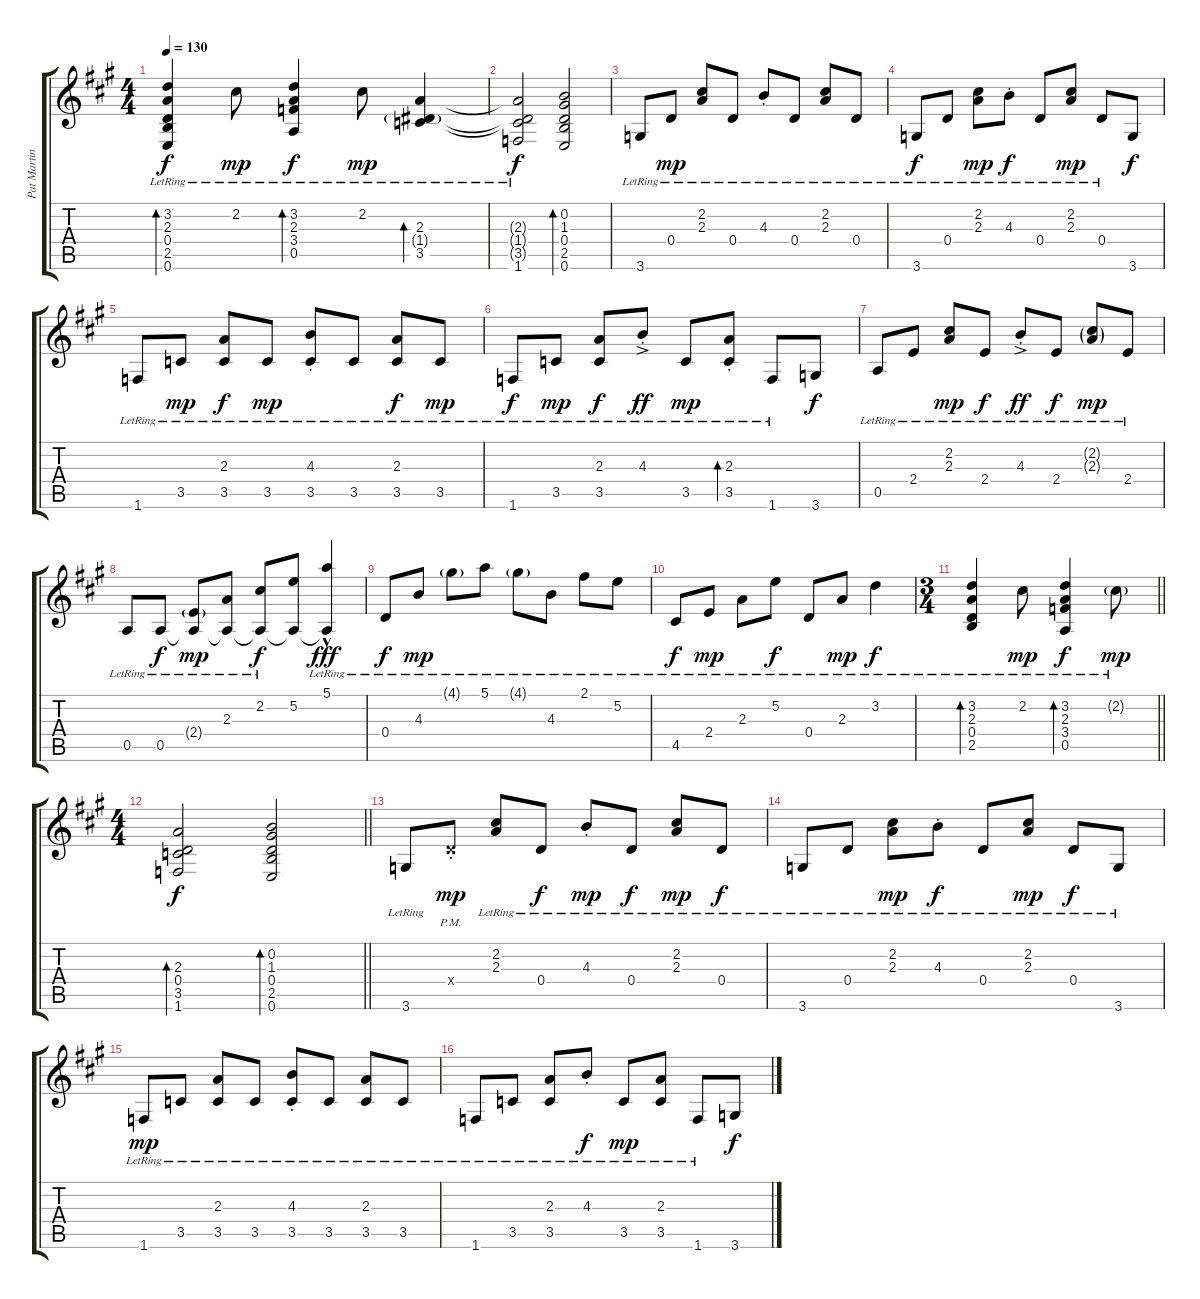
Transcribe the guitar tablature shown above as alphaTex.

\track ("Pat Martino-PM's ne 1" "Pat Martin") {instrument electricguitarjazz}
\staff {score tabs}
\tuning (E4 B3 G3 D3 A2 E2) {hide}
\ts (4 4)
\tempo 130
\clef g2
\ks a
(3.2{lr} 2.3{lr} 0.4{lr} 2.5{lr} 0.6{lr}).4{bd 30 dy f} 2.2{lr}.8{dy mp} (3.2{lr} 2.3{lr} 3.4{lr} 0.5{lr}).4{bd 30 dy f} 2.2{lr}.8{dy mp} (2.3{lr} 1.4{g lr} 3.5{lr}).4{bd 30} |
(2.3{t} 1.4{t} 3.5{t} 1.6{lr}).2{dy f} (0.2 1.3 0.4 2.5 0.6).2{bd 30} |
3.6{lr}.8 0.4{lr}.8{dy mp} (2.2{lr} 2.3{lr}).8 0.4{lr}.8 4.3{st lr}.8 0.4{lr}.8 (2.2{lr} 2.3{lr}).8 0.4{lr}.8 |
3.6{lr}.8{dy f} 0.4{lr}.8 (2.2{lr} 2.3{lr}).8{dy mp} 4.3{st lr}.8{dy f} 0.4{lr}.8 (2.2{lr} 2.3{lr}).8{dy mp} 0.4{lr}.8 3.6.8{dy f} |
1.6{lr}.8 3.5{lr}.8{dy mp} (2.3{lr} 3.5{lr}).8{dy f} 3.5{lr}.8{dy mp} (4.3{st lr} 3.5{st lr}).8 3.5{lr}.8 (2.3{lr} 3.5{lr}).8{dy f} 3.5{lr}.8{dy mp} |
1.6{lr}.8{dy f} 3.5{lr}.8{dy mp} (2.3{lr} 3.5{lr}).8{dy f} 4.3{ac st lr}.8{dy ff} 3.5{lr}.8{dy mp} (2.3{st lr} 3.5{st lr}).8{bd 30} 1.6{lr}.8 3.6.8{dy f} |
0.5{lr}.8 2.4{lr}.8 (2.2{lr} 2.3{lr}).8{dy mp} 2.4{lr}.8{dy f} 4.3{ac st lr}.8{dy ff} 2.4{lr}.8{dy f} (2.2{g lr} 2.3{g lr}).8{dy mp} 2.4{lr}.8 |
0.5{lr}.8 0.5{lr}.8{dy f} (2.4{g lr} 0.5{t}).8{dy mp} (2.3{lr} 0.5{t}).8 (2.2{lr} 0.5{t}).8{dy f} (5.2 0.5{t}).8 (5.1{hac lr} 0.5{t}).4{dy fff} |
0.4{lr}.8{dy f} 4.3{lr}.8{dy mp} 4.1{g lr}.8 5.1{lr}.8 4.1{g lr}.8 4.3{lr}.8 2.1{lr}.8 5.2{lr}.8 |
4.5{lr}.8{dy f} 2.4{lr}.8{dy mp} 2.3{lr}.8 5.2{lr}.8{dy f} 0.4{lr}.8 2.3{lr}.8{dy mp} 3.2{lr}.4{dy f} |
\ts (3 4)
\barLineRight lightlight
(3.2{lr} 2.3{lr} 0.4{lr} 2.5{lr}).4{bd 30} 2.2{lr}.8{dy mp} (3.2{lr} 2.3{lr} 3.4{lr} 0.5{lr}).4{bd 30 dy f} 2.2{g lr}.8{dy mp} |
\ts (4 4)
\barLineRight lightlight
(2.3 0.4 3.5 1.6).2{bd 30 dy f} (0.2 1.3 0.4 2.5 0.6).2{bd 30} |
3.6{lr}.8 0.4{pm st x}.8{dy mp} (2.2{lr} 2.3{lr}).8 0.4{lr}.8{dy f} 4.3{st lr}.8{dy mp} 0.4{lr}.8{dy f} (2.2{lr} 2.3{lr}).8{dy mp} 0.4{lr}.8{dy f} |
3.6{lr}.8 0.4{lr}.8 (2.2{lr} 2.3{lr}).8{dy mp} 4.3{st lr}.8{dy f} 0.4{lr}.8 (2.2{lr} 2.3{lr}).8{dy mp} 0.4{lr}.8{dy f} 3.6{lr}.8 |
1.6{lr}.8{dy mp} 3.5{lr}.8 (2.3{lr} 3.5{lr}).8 3.5{lr}.8 (4.3{st lr} 3.5{st lr}).8 3.5{lr}.8 (2.3{lr} 3.5{lr}).8 3.5{lr}.8 |
1.6{lr}.8 3.5{lr}.8 (2.3{lr} 3.5{lr}).8 4.3{st lr}.8{dy f} 3.5{lr}.8{dy mp} (2.3{lr} 3.5{lr}).8 1.6{lr}.8 3.6.8{dy f}
